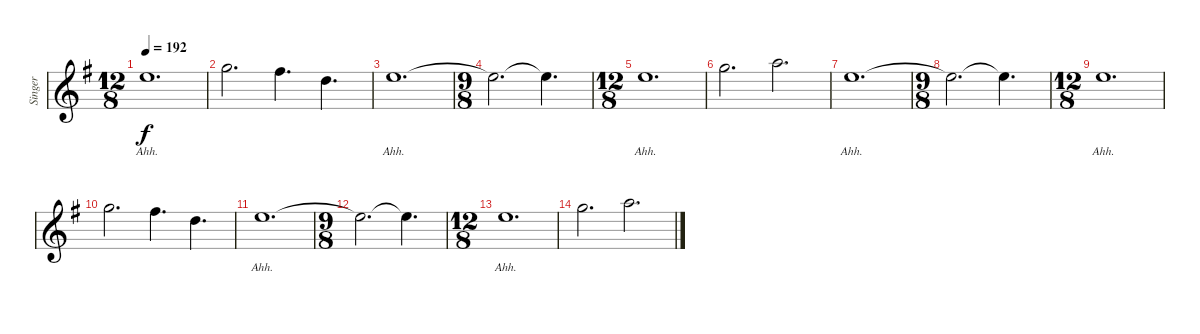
\defaultSystemsLayout 4
\bracketExtendMode groupsimilarinstruments
\otherSystemsTrackNameOrientation horizontal
\track ("Tenor Voice" "Singer") {multiBarRest instrument voiceoohs}
\staff {score}
\tuning (E4 B3 G3 D3 A2 E2)
\ts (12 8)
\beaming (8 3 3 3 3)
\tempo 192
\clef g2
\ks g
12.1{acc forcenatural}.1{d lyrics (0 "Ahh.") lyrics (1 "") lyrics (2 "") lyrics (3 "") lyrics (4 "") dy f} |
15.1{acc forcenatural}.2{d} 14.1{acc #}.4{d} 10.1{acc forcenatural}.4{d} |
12.1{acc forcenatural}.1{d lyrics (0 "Ahh.") lyrics (1 "") lyrics (2 "") lyrics (3 "") lyrics (4 "")} |
\ts (9 8)
\beaming (8 3 3 3 3)
12.1{t acc forcenatural}.2{d} 12.1{t acc forcenatural}.4{d} |
\ts (12 8)
\beaming (8 3 3 3 3)
12.1{acc forcenatural}.1{d lyrics (0 "Ahh.") lyrics (1 "") lyrics (2 "") lyrics (3 "") lyrics (4 "")} |
15.1{acc forcenatural}.2{d} 17.1{acc forcenatural}.2{d} |
12.1{acc forcenatural}.1{d lyrics (0 "Ahh.") lyrics (1 "") lyrics (2 "") lyrics (3 "") lyrics (4 "")} |
\ts (9 8)
\beaming (8 3 3 3 3)
12.1{t acc forcenatural}.2{d} 12.1{t acc forcenatural}.4{d} |
\ts (12 8)
\beaming (8 3 3 3 3)
12.1{acc forcenatural}.1{d lyrics (0 "Ahh.") lyrics (1 "") lyrics (2 "") lyrics (3 "") lyrics (4 "")} |
15.1{acc forcenatural}.2{d} 14.1{acc #}.4{d} 10.1{acc forcenatural}.4{d} |
12.1{acc forcenatural}.1{d lyrics (0 "Ahh.") lyrics (1 "") lyrics (2 "") lyrics (3 "") lyrics (4 "")} |
\ts (9 8)
\beaming (8 3 3 3 3)
12.1{t acc forcenatural}.2{d} 12.1{t acc forcenatural}.4{d} |
\ts (12 8)
\beaming (8 3 3 3 3)
12.1{acc forcenatural}.1{d lyrics (0 "Ahh.") lyrics (1 "") lyrics (2 "") lyrics (3 "") lyrics (4 "")} |
15.1{acc forcenatural}.2{d} 17.1{acc forcenatural}.2{d}
